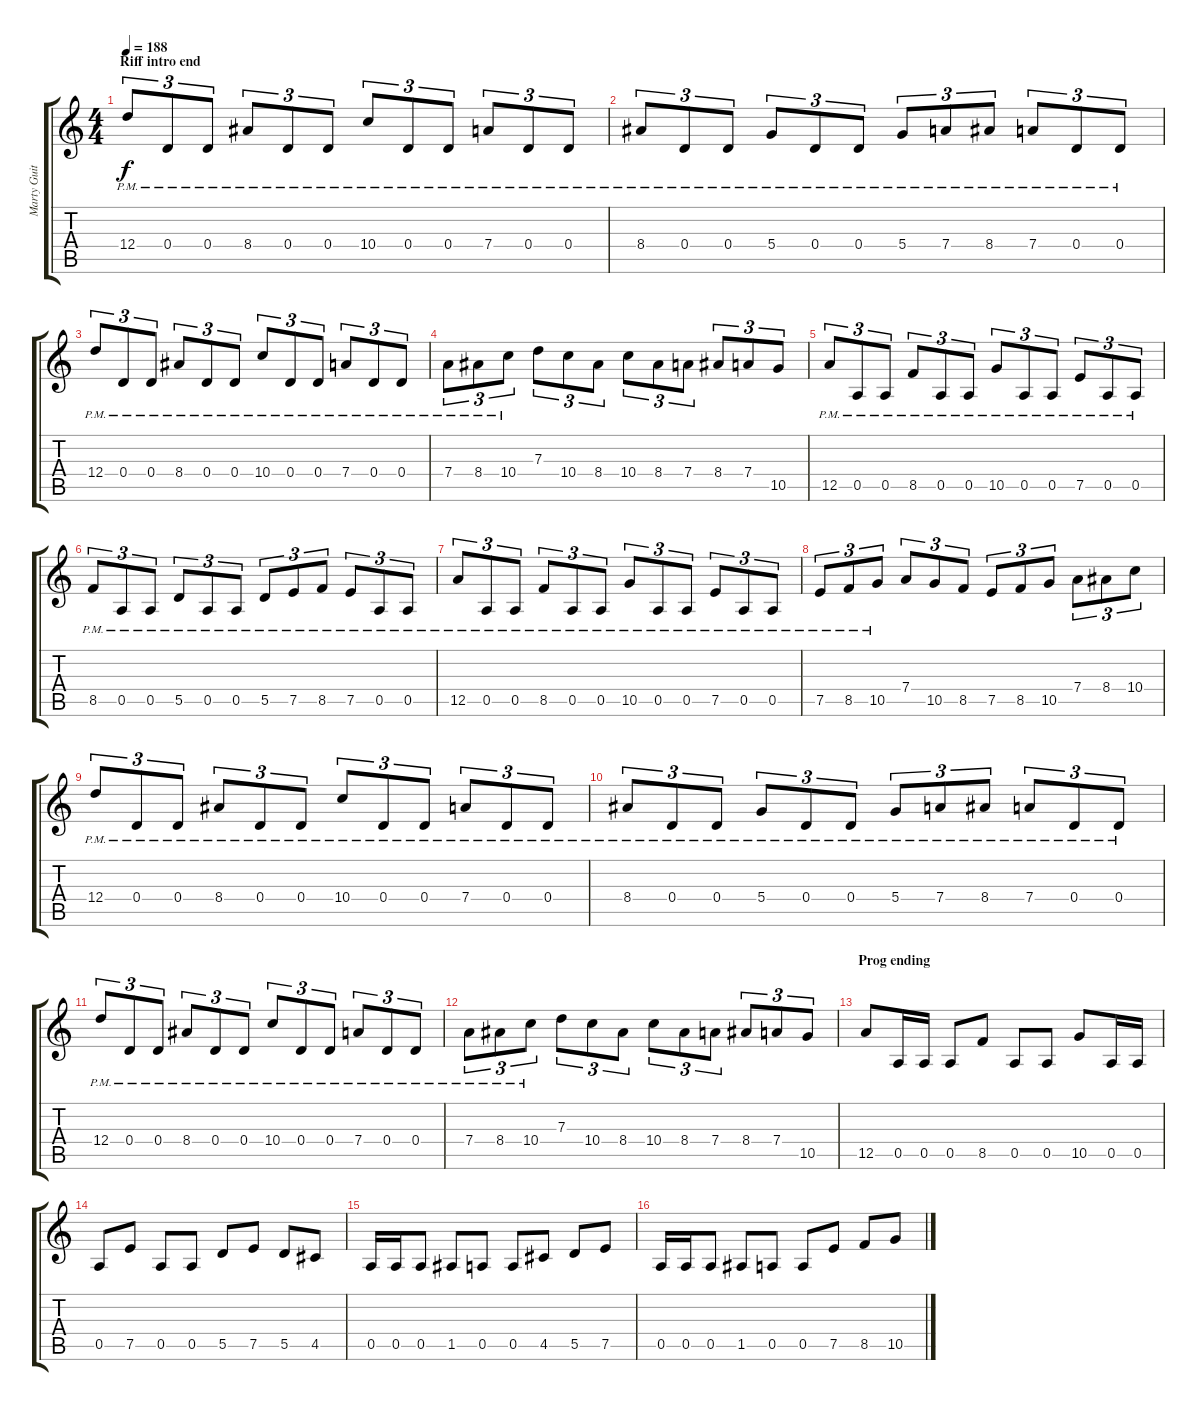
\track ("Marty Guitar" "Marty Guit") {instrument overdrivenguitar}
\staff {score tabs}
\tuning (E4 B3 G3 D3 A2 E2) {hide}
\ts (4 4)
\section ("" "Riff intro end")
\tempo 188
\clef g2
\ks c
12.4{pm}.8{tu (3 2) dy f} 0.4{pm}.8{tu (3 2)} 0.4{pm}.8{tu (3 2)} 8.4{pm}.8{tu (3 2)} 0.4{pm}.8{tu (3 2)} 0.4{pm}.8{tu (3 2)} 10.4{pm}.8{tu (3 2)} 0.4{pm}.8{tu (3 2)} 0.4{pm}.8{tu (3 2)} 7.4{pm}.8{tu (3 2)} 0.4{pm}.8{tu (3 2)} 0.4{pm}.8{tu (3 2)} |
8.4{pm}.8{tu (3 2)} 0.4{pm}.8{tu (3 2)} 0.4{pm}.8{tu (3 2)} 5.4{pm}.8{tu (3 2)} 0.4{pm}.8{tu (3 2)} 0.4{pm}.8{tu (3 2)} 5.4{pm}.8{tu (3 2)} 7.4{pm}.8{tu (3 2)} 8.4{pm}.8{tu (3 2)} 7.4{pm}.8{tu (3 2)} 0.4{pm}.8{tu (3 2)} 0.4{pm}.8{tu (3 2)} |
12.4{pm}.8{tu (3 2)} 0.4{pm}.8{tu (3 2)} 0.4{pm}.8{tu (3 2)} 8.4{pm}.8{tu (3 2)} 0.4{pm}.8{tu (3 2)} 0.4{pm}.8{tu (3 2)} 10.4{pm}.8{tu (3 2)} 0.4{pm}.8{tu (3 2)} 0.4{pm}.8{tu (3 2)} 7.4{pm}.8{tu (3 2)} 0.4{pm}.8{tu (3 2)} 0.4{pm}.8{tu (3 2)} |
7.4{pm}.8{tu (3 2)} 8.4{pm}.8{tu (3 2)} 10.4{pm}.8{tu (3 2)} 7.3.8{tu (3 2)} 10.4.8{tu (3 2)} 8.4.8{tu (3 2)} 10.4.8{tu (3 2)} 8.4.8{tu (3 2)} 7.4.8{tu (3 2)} 8.4.8{tu (3 2)} 7.4.8{tu (3 2)} 10.5.8{tu (3 2)} |
12.5{pm}.8{tu (3 2)} 0.5{pm}.8{tu (3 2)} 0.5{pm}.8{tu (3 2)} 8.5{pm}.8{tu (3 2)} 0.5{pm}.8{tu (3 2)} 0.5{pm}.8{tu (3 2)} 10.5{pm}.8{tu (3 2)} 0.5{pm}.8{tu (3 2)} 0.5{pm}.8{tu (3 2)} 7.5{pm}.8{tu (3 2)} 0.5{pm}.8{tu (3 2)} 0.5{pm}.8{tu (3 2)} |
8.5{pm}.8{tu (3 2)} 0.5{pm}.8{tu (3 2)} 0.5{pm}.8{tu (3 2)} 5.5{pm}.8{tu (3 2)} 0.5{pm}.8{tu (3 2)} 0.5{pm}.8{tu (3 2)} 5.5{pm}.8{tu (3 2)} 7.5{pm}.8{tu (3 2)} 8.5{pm}.8{tu (3 2)} 7.5{pm}.8{tu (3 2)} 0.5{pm}.8{tu (3 2)} 0.5{pm}.8{tu (3 2)} |
12.5{pm}.8{tu (3 2)} 0.5{pm}.8{tu (3 2)} 0.5{pm}.8{tu (3 2)} 8.5{pm}.8{tu (3 2)} 0.5{pm}.8{tu (3 2)} 0.5{pm}.8{tu (3 2)} 10.5{pm}.8{tu (3 2)} 0.5{pm}.8{tu (3 2)} 0.5{pm}.8{tu (3 2)} 7.5{pm}.8{tu (3 2)} 0.5{pm}.8{tu (3 2)} 0.5{pm}.8{tu (3 2)} |
7.5{pm}.8{tu (3 2)} 8.5{pm}.8{tu (3 2)} 10.5{pm}.8{tu (3 2)} 7.4.8{tu (3 2)} 10.5.8{tu (3 2)} 8.5.8{tu (3 2)} 7.5.8{tu (3 2)} 8.5.8{tu (3 2)} 10.5.8{tu (3 2)} 7.4.8{tu (3 2)} 8.4.8{tu (3 2)} 10.4.8{tu (3 2)} |
12.4{pm}.8{tu (3 2)} 0.4{pm}.8{tu (3 2)} 0.4{pm}.8{tu (3 2)} 8.4{pm}.8{tu (3 2)} 0.4{pm}.8{tu (3 2)} 0.4{pm}.8{tu (3 2)} 10.4{pm}.8{tu (3 2)} 0.4{pm}.8{tu (3 2)} 0.4{pm}.8{tu (3 2)} 7.4{pm}.8{tu (3 2)} 0.4{pm}.8{tu (3 2)} 0.4{pm}.8{tu (3 2)} |
8.4{pm}.8{tu (3 2)} 0.4{pm}.8{tu (3 2)} 0.4{pm}.8{tu (3 2)} 5.4{pm}.8{tu (3 2)} 0.4{pm}.8{tu (3 2)} 0.4{pm}.8{tu (3 2)} 5.4{pm}.8{tu (3 2)} 7.4{pm}.8{tu (3 2)} 8.4{pm}.8{tu (3 2)} 7.4{pm}.8{tu (3 2)} 0.4{pm}.8{tu (3 2)} 0.4{pm}.8{tu (3 2)} |
12.4{pm}.8{tu (3 2)} 0.4{pm}.8{tu (3 2)} 0.4{pm}.8{tu (3 2)} 8.4{pm}.8{tu (3 2)} 0.4{pm}.8{tu (3 2)} 0.4{pm}.8{tu (3 2)} 10.4{pm}.8{tu (3 2)} 0.4{pm}.8{tu (3 2)} 0.4{pm}.8{tu (3 2)} 7.4{pm}.8{tu (3 2)} 0.4{pm}.8{tu (3 2)} 0.4{pm}.8{tu (3 2)} |
7.4{pm}.8{tu (3 2)} 8.4{pm}.8{tu (3 2)} 10.4{pm}.8{tu (3 2)} 7.3.8{tu (3 2)} 10.4.8{tu (3 2)} 8.4.8{tu (3 2)} 10.4.8{tu (3 2)} 8.4.8{tu (3 2)} 7.4.8{tu (3 2)} 8.4.8{tu (3 2)} 7.4.8{tu (3 2)} 10.5.8{tu (3 2)} |
\section ("" "Prog ending")
12.5.8 0.5.16 0.5.16 0.5.8 8.5.8 0.5.8 0.5.8 10.5.8 0.5.16 0.5.16 |
0.5.8 7.5.8 0.5.8 0.5.8 5.5.8 7.5.8 5.5.8 4.5.8 |
0.5.16 0.5.16 0.5.8 1.5.8 0.5.8 0.5.8 4.5.8 5.5.8 7.5.8 |
0.5.16 0.5.16 0.5.8 1.5.8 0.5.8 0.5.8 7.5.8 8.5.8 10.5.8
